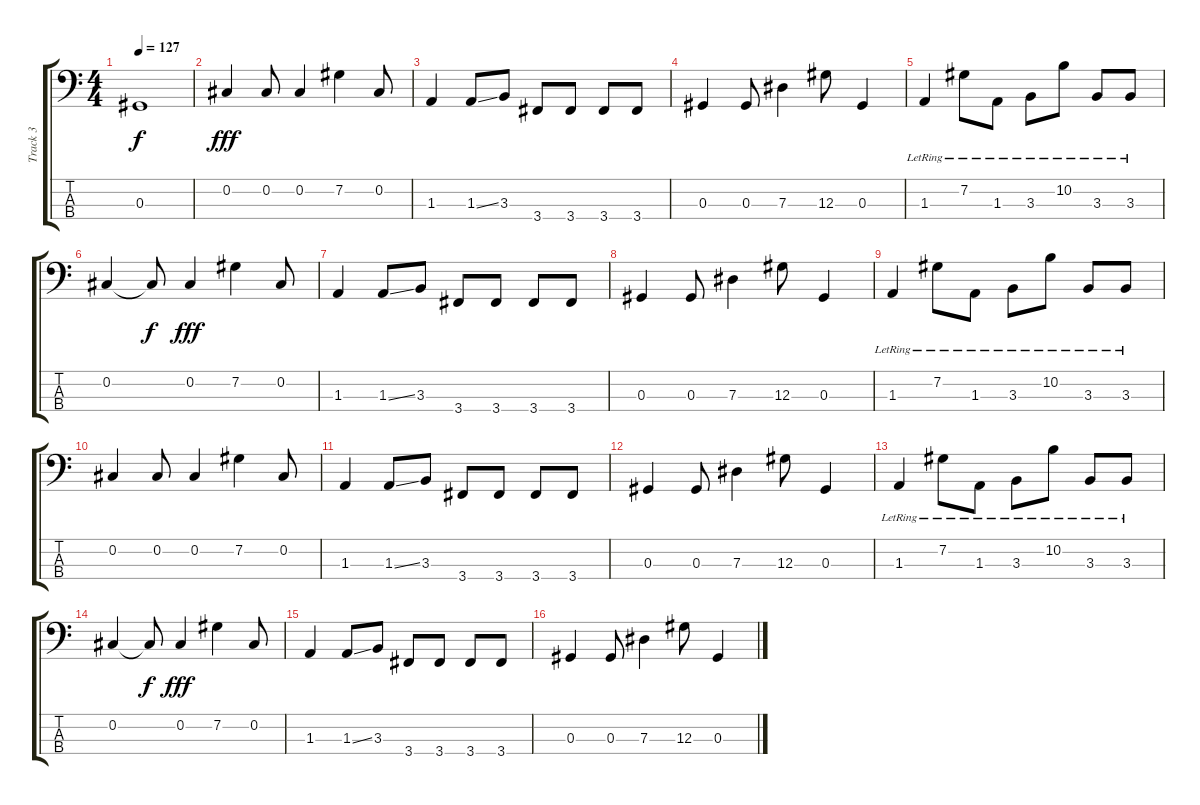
\track ("Track 3" "Track 3") {instrument electricbassfinger}
\staff {score tabs}
\tuning (Gb2 Db2 Ab1 Eb1) {hide}
\ts (4 4)
\tempo 127
\clef f4
\ks c
0.3{t}.1{dy f} |
0.2.4{dy fff} 0.2.8 0.2.4 7.2.4 0.2.8 |
1.3.4 1.3{ss}.8 3.3.8 3.4.8 3.4.8 3.4.8 3.4.8 |
0.3.4 0.3.8 7.3.4 12.3.8 0.3.4 |
1.3{lr}.4 7.2{lr}.8 1.3{lr}.8 3.3{lr}.8 10.2{lr}.8 3.3{lr}.8 3.3{lr}.8 |
0.2.4 0.2{t}.8{dy f} 0.2.4{dy fff} 7.2.4 0.2.8 |
1.3.4 1.3{ss}.8 3.3.8 3.4.8 3.4.8 3.4.8 3.4.8 |
0.3.4 0.3.8 7.3.4 12.3.8 0.3.4 |
1.3{lr}.4 7.2{lr}.8 1.3{lr}.8 3.3{lr}.8 10.2{lr}.8 3.3{lr}.8 3.3{lr}.8 |
0.2.4 0.2.8 0.2.4 7.2.4 0.2.8 |
1.3.4 1.3{ss}.8 3.3.8 3.4.8 3.4.8 3.4.8 3.4.8 |
0.3.4 0.3.8 7.3.4 12.3.8 0.3.4 |
1.3{lr}.4 7.2{lr}.8 1.3{lr}.8 3.3{lr}.8 10.2{lr}.8 3.3{lr}.8 3.3{lr}.8 |
0.2.4 0.2{t}.8{dy f} 0.2.4{dy fff} 7.2.4 0.2.8 |
1.3.4 1.3{ss}.8 3.3.8 3.4.8 3.4.8 3.4.8 3.4.8 |
0.3.4 0.3.8 7.3.4 12.3.8 0.3.4
